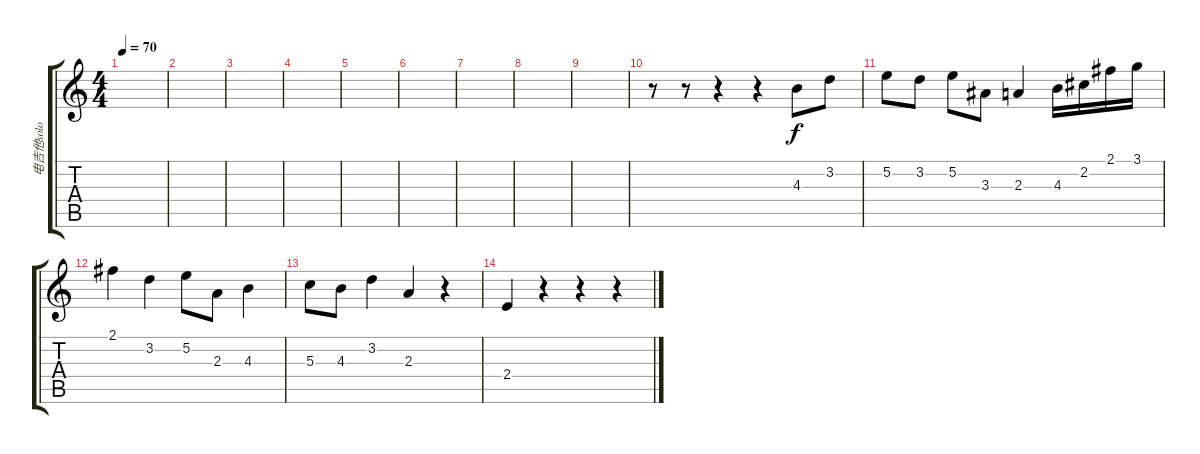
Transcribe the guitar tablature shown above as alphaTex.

\track ("电吉他solo" "电吉他solo") {instrument overdrivenguitar}
\staff {score tabs}
\tuning (E4 B3 G3 D3 A2 E2) {hide}
\ts (4 4)
\tempo 70
\clef g2
\ks c
|
|
|
|
|
|
|
|
|
r.8 r.8 r.4 r.4 4.3.8 3.2.8 |
5.2.8 3.2.8 5.2.8 3.3.8 2.3.4 4.3.16 2.2.16 2.1.16 3.1.16 |
2.1.4 3.2.4 5.2.8 2.3.8 4.3.4 |
5.3.8 4.3.8 3.2.4 2.3.4 r.4 |
2.4.4 r.4 r.4 r.4
